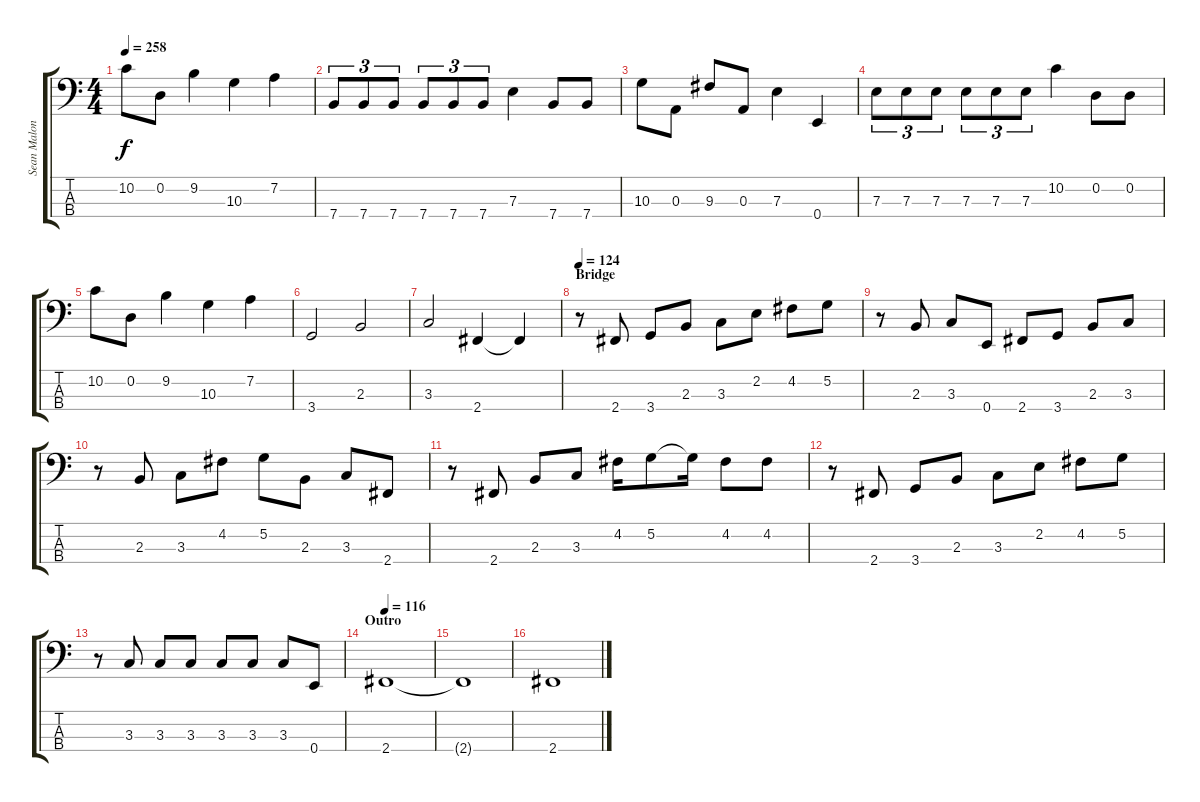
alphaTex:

\track ("Sean Malone (fretless bass)" "Sean Malon") {instrument fretlessbass}
\staff {score tabs}
\tuning (G2 D2 A1 E1) {hide}
\ts (4 4)
\tempo 258
\clef f4
\ks c
10.2.8{dy f} 0.2.8 9.2.4 10.3.4 7.2.4 |
7.4.8{tu (3 2)} 7.4.8{tu (3 2)} 7.4.8{tu (3 2)} 7.4.8{tu (3 2)} 7.4.8{tu (3 2)} 7.4.8{tu (3 2)} 7.3.4 7.4.8 7.4.8 |
10.3.8 0.3.8 9.3.8 0.3.8 7.3.4 0.4.4 |
7.3.8{tu (3 2)} 7.3.8{tu (3 2)} 7.3.8{tu (3 2)} 7.3.8{tu (3 2)} 7.3.8{tu (3 2)} 7.3.8{tu (3 2)} 10.2.4 0.2.8 0.2.8 |
10.2.8 0.2.8 9.2.4 10.3.4 7.2.4 |
3.4.2 2.3.2 |
3.3.2 2.4.4 2.4{t}.4 |
\section ("" "Bridge")
\tempo 124
r.8 2.4.8 3.4.8 2.3.8 3.3.8 2.2.8 4.2.8 5.2.8 |
r.8 2.3.8 3.3.8 0.4.8 2.4.8 3.4.8 2.3.8 3.3.8 |
r.8 2.3.8 3.3.8 4.2.8 5.2.8 2.3.8 3.3.8 2.4.8 |
r.8 2.4.8 2.3.8 3.3.8 4.2.16 5.2.8 5.2{t}.16 4.2.8 4.2.8 |
r.8 2.4.8 3.4.8 2.3.8 3.3.8 2.2.8 4.2.8 5.2.8 |
r.8 3.3.8 3.3.8 3.3.8 3.3.8 3.3.8 3.3.8 0.4.8 |
\section ("" "Outro")
\tempo 116
2.4.1 |
2.4{t}.1 |
2.4.1
